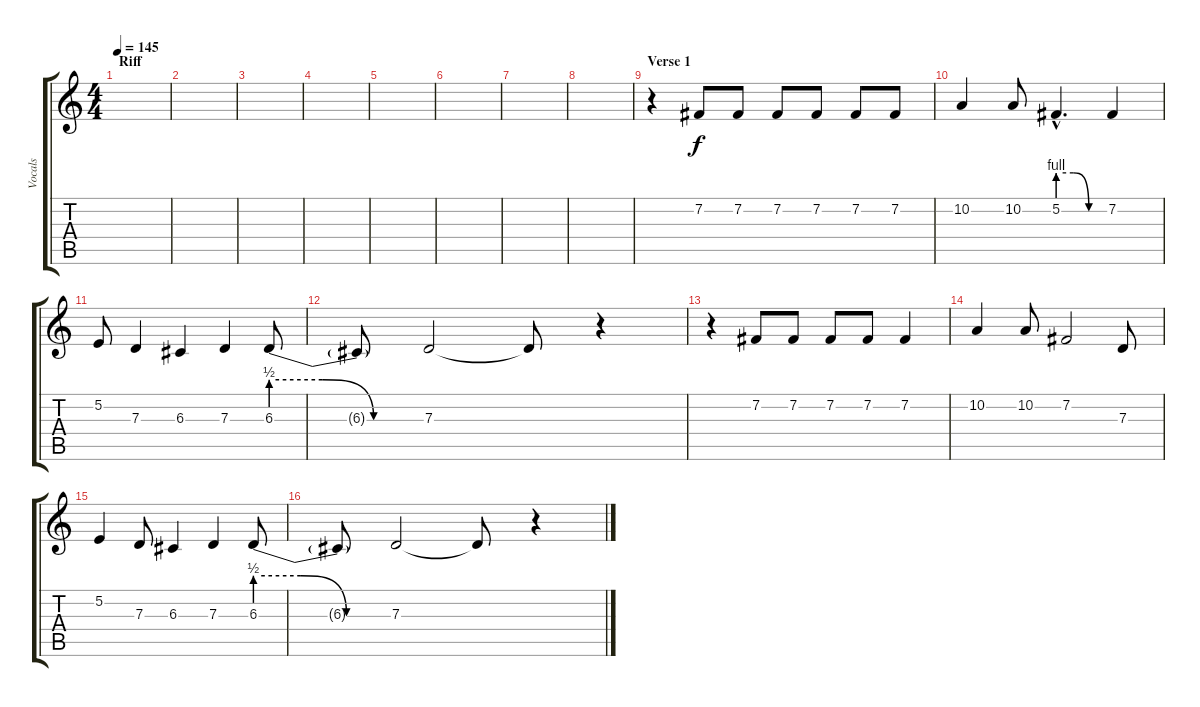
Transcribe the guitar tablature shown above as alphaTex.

\track ("Vocals" "Vocals") {instrument lead2sawtooth}
\staff {score tabs}
\tuning (E4 B3 G3 D3 A2 E2) {hide}
\ts (4 4)
\section ("" "Riff")
\tempo 145
\clef g2
\ks c
|
|
|
|
|
|
|
|
\section ("" "Verse 1")
r.4 7.2.8 7.2.8 7.2.8 7.2.8 7.2.8 7.2.8 |
10.2.4 10.2.8 5.2{be (custom 0 4 20 4 40 0 60 0) hac}.4{d} 7.2.4 |
5.2.8 7.3.4 6.3.4 7.3.4 6.3{be (custom 0 2 20 2 40 0 60 0)}.8 |
6.3{t}.8 7.3.2 7.3{t}.8 r.4 |
r.4 7.2.8 7.2.8 7.2.8 7.2.8 7.2.4 |
10.2.4 10.2.8 7.2.2 7.3.8 |
5.2.4 7.3.8 6.3.4 7.3.4 6.3{be (custom 0 2 20 2 40 0 60 0)}.8 |
6.3{t}.8 7.3.2 7.3{t}.8 r.4
